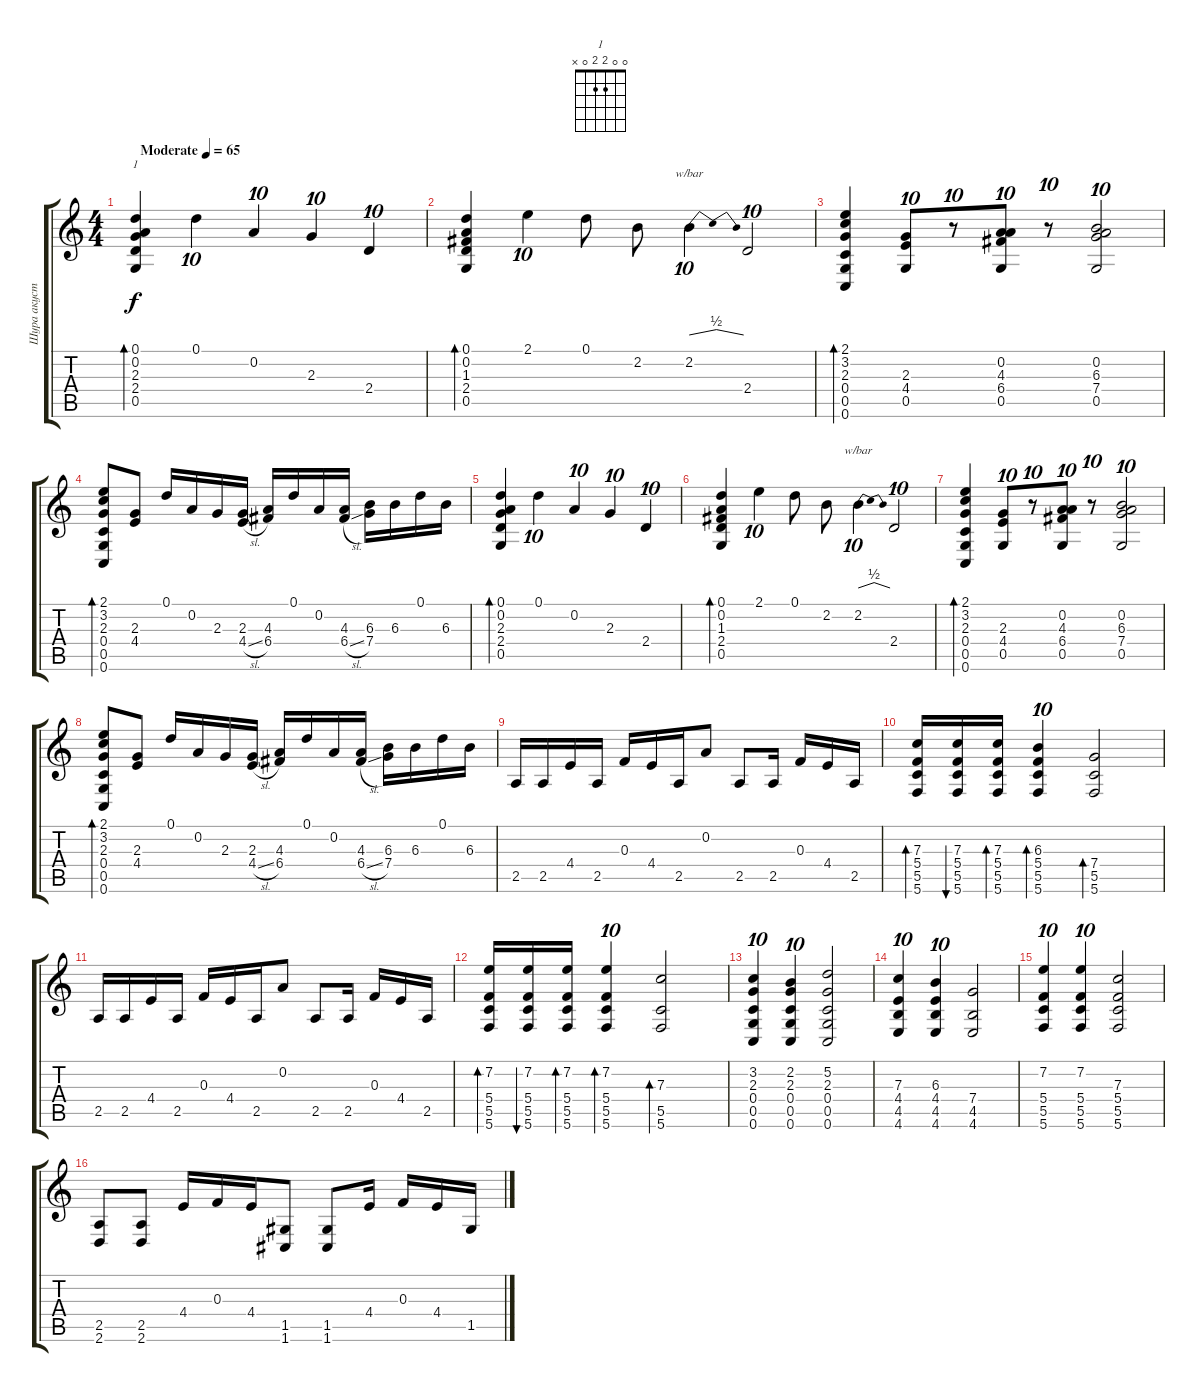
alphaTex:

\track ("Шура акустика" "Шура акуст") {instrument acousticguitarsteel}
\staff {score tabs}
\tuning (D4 A3 F3 C3 G2 C2) {hide}
\chord ("1" 0 0 2 2 0 x)
\ts (4 4)
\tempo (65 "Moderate")
\clef g2
\ks c
(0.1 0.2 2.3 2.4 0.5).4{bd 60 ch "1" dy f instrument acousticguitarsteel} 0.1.4{tu (10 8)} 0.2.4{tu (10 8)} 2.3.4{tu (10 8)} 2.4.4{tu (10 8)} |
(0.1 0.2 1.3 2.4 0.5).4{bd 120} 2.1.4{tu (10 8)} 0.1.8 2.2.8 2.2.4{tu (10 8) tbe (dip default 0 0 30 2 60 0)} 2.4.2{tu (10 8)} |
(2.1 3.2 2.3 0.4 0.5 0.6).4{bd 60} (2.3 4.4 0.5).8{tu (10 8)} r.8{tu (10 8)} (0.2 4.3 6.4 0.5).8{tu (10 8)} r.8{tu (10 8)} (0.2 6.3 7.4 0.5).2{tu (10 8)} |
(2.1 3.2 2.3 0.4 0.5 0.6).8{bd 60} (2.3 4.4).8 0.1.16 0.2.16 2.3.16 (2.3 4.4{sl}).16 (4.3 6.4).16 0.1.16 0.2.16 (4.3 6.4{sl}).16 (6.3 7.4).16 6.3.16 0.1.16 6.3.16 |
(0.1 0.2 2.3 2.4 0.5).4{bd 60} 0.1.4{tu (10 8)} 0.2.4{tu (10 8)} 2.3.4{tu (10 8)} 2.4.4{tu (10 8)} |
(0.1 0.2 1.3 2.4 0.5).4{bd 120} 2.1.4{tu (10 8)} 0.1.8 2.2.8 2.2.4{tu (10 8) tbe (dip default 0 0 30 2 60 0)} 2.4.2{tu (10 8)} |
(2.1 3.2 2.3 0.4 0.5 0.6).4{bd 60} (2.3 4.4 0.5).8{tu (10 8)} r.8{tu (10 8)} (0.2 4.3 6.4 0.5).8{tu (10 8)} r.8{tu (10 8)} (0.2 6.3 7.4 0.5).2{tu (10 8)} |
(2.1 3.2 2.3 0.4 0.5 0.6).8{bd 60} (2.3 4.4).8 0.1.16 0.2.16 2.3.16 (2.3 4.4{sl}).16 (4.3 6.4).16 0.1.16 0.2.16 (4.3 6.4{sl}).16 (6.3 7.4).16 6.3.16 0.1.16 6.3.16 |
2.5.16 2.5.16 4.4.16 2.5.16 0.3.16 4.4.16 2.5.16 0.2.8 2.5.8 2.5.16 0.3.16 4.4.16 2.5.16 |
(7.3 5.4 5.5 5.6).16{bd 60} (7.3 5.4 5.5 5.6).16{bu 60} (7.3 5.4 5.5 5.6).16{bd 60} (6.3 5.4 5.5 5.6).4{tu (10 8) bd 60} (7.4 5.5 5.6).2{bd 120} |
2.5.16 2.5.16 4.4.16 2.5.16 0.3.16 4.4.16 2.5.16 0.2.8 2.5.8 2.5.16 0.3.16 4.4.16 2.5.16 |
(7.2 5.4 5.5 5.6).16{bd 60} (7.2 5.4 5.5 5.6).16{bu 60} (7.2 5.4 5.5 5.6).16{bd 60} (7.2 5.4 5.5 5.6).4{tu (10 8) bd 60} (7.3 5.5 5.6).2{bd 120} |
(3.2 2.3 0.4 0.5 0.6).4{tu (10 8)} (2.2 2.3 0.4 0.5 0.6).4{tu (10 8)} (5.2 2.3 0.4 0.5 0.6).2 |
(7.3 4.4 4.5 4.6).4{tu (10 8)} (6.3 4.4 4.5 4.6).4{tu (10 8)} (7.4 4.5 4.6).2 |
(7.2 5.4 5.5 5.6).4{tu (10 8)} (7.2 5.4 5.5 5.6).4{tu (10 8)} (7.3 5.4 5.5 5.6).2 |
(2.5 2.6).8 (2.5 2.6).8 4.4.16 0.3.16 4.4.16 (1.5 1.6).8 (1.5 1.6).8 4.4.16 0.3.16 4.4.16 1.5.16
